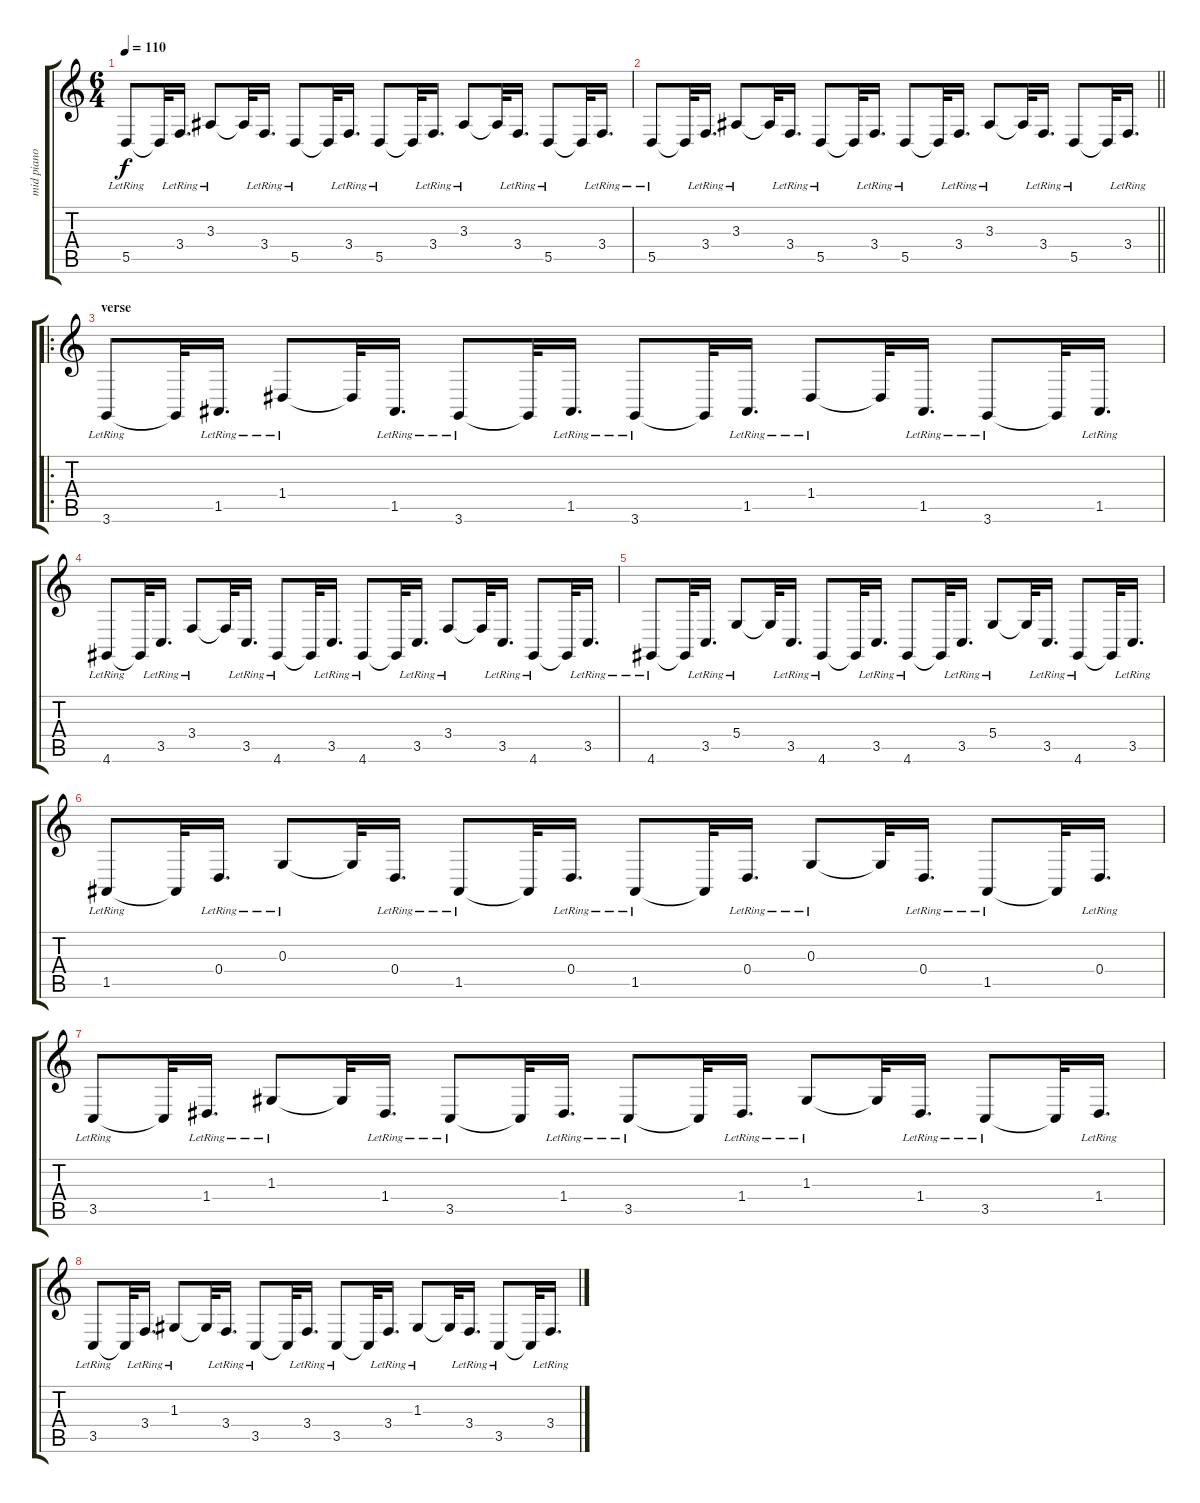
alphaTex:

\track ("mid piano" "mid piano") {instrument brightacousticpiano}
\staff {score tabs}
\tuning (E4 B3 G3 D3 A2 E2) {hide}
\ts (6 4)
\tempo 110
\clef g2
\ks c
5.5{lr}.8{dy f} 5.5{t}.32 3.4{lr}.16{d} 3.3{lr}.8 3.3{t}.32 3.4{lr}.16{d} 5.5{lr}.8 5.5{t}.32 3.4{lr}.16{d} 5.5{lr}.8 5.5{t}.32 3.4{lr}.16{d} 3.3{lr}.8 3.3{t}.32 3.4{lr}.16{d} 5.5{lr}.8 5.5{t}.32 3.4{lr}.16{d} |
\barLineRight lightlight
5.5{lr}.8 5.5{t}.32 3.4{lr}.16{d} 3.3{lr}.8 3.3{t}.32 3.4{lr}.16{d} 5.5{lr}.8 5.5{t}.32 3.4{lr}.16{d} 5.5{lr}.8 5.5{t}.32 3.4{lr}.16{d} 3.3{lr}.8 3.3{t}.32 3.4{lr}.16{d} 5.5{lr}.8 5.5{t}.32 3.4{lr}.16{d} |
\ro
\section ("" "verse")
3.6{lr}.8 3.6{t}.32 1.5{lr}.16{d} 1.4{lr}.8 1.4{t}.32 1.5{lr}.16{d} 3.6{lr}.8 3.6{t}.32 1.5{lr}.16{d} 3.6{lr}.8 3.6{t}.32 1.5{lr}.16{d} 1.4{lr}.8 1.4{t}.32 1.5{lr}.16{d} 3.6{lr}.8 3.6{t}.32 1.5{lr}.16{d} |
4.6{lr}.8 4.6{t}.32 3.5{lr}.16{d} 3.4{lr}.8 3.4{t}.32 3.5{lr}.16{d} 4.6{lr}.8 4.6{t}.32 3.5{lr}.16{d} 4.6{lr}.8 4.6{t}.32 3.5{lr}.16{d} 3.4{lr}.8 3.4{t}.32 3.5{lr}.16{d} 4.6{lr}.8 4.6{t}.32 3.5{lr}.16{d} |
4.6{lr}.8 4.6{t}.32 3.5{lr}.16{d} 5.4{lr}.8 5.4{t}.32 3.5{lr}.16{d} 4.6{lr}.8 4.6{t}.32 3.5{lr}.16{d} 4.6{lr}.8 4.6{t}.32 3.5{lr}.16{d} 5.4{lr}.8 5.4{t}.32 3.5{lr}.16{d} 4.6{lr}.8 4.6{t}.32 3.5{lr}.16{d} |
1.5{lr}.8 1.5{t}.32 0.4{lr}.16{d} 0.3{lr}.8 0.3{t}.32 0.4{lr}.16{d} 1.5{lr}.8 1.5{t}.32 0.4{lr}.16{d} 1.5{lr}.8 1.5{t}.32 0.4{lr}.16{d} 0.3{lr}.8 0.3{t}.32 0.4{lr}.16{d} 1.5{lr}.8 1.5{t}.32 0.4{lr}.16{d} |
3.5{lr}.8 3.5{t}.32 1.4{lr}.16{d} 1.3{lr}.8 1.3{t}.32 1.4{lr}.16{d} 3.5{lr}.8 3.5{t}.32 1.4{lr}.16{d} 3.5{lr}.8 3.5{t}.32 1.4{lr}.16{d} 1.3{lr}.8 1.3{t}.32 1.4{lr}.16{d} 3.5{lr}.8 3.5{t}.32 1.4{lr}.16{d} |
3.5{lr}.8 3.5{t}.32 3.4{lr}.16{d} 1.3{lr}.8 1.3{t}.32 3.4{lr}.16{d} 3.5{lr}.8 3.5{t}.32 3.4{lr}.16{d} 3.5{lr}.8 3.5{t}.32 3.4{lr}.16{d} 1.3{lr}.8 1.3{t}.32 3.4{lr}.16{d} 3.5{lr}.8 3.5{t}.32 3.4{lr}.16{d}
